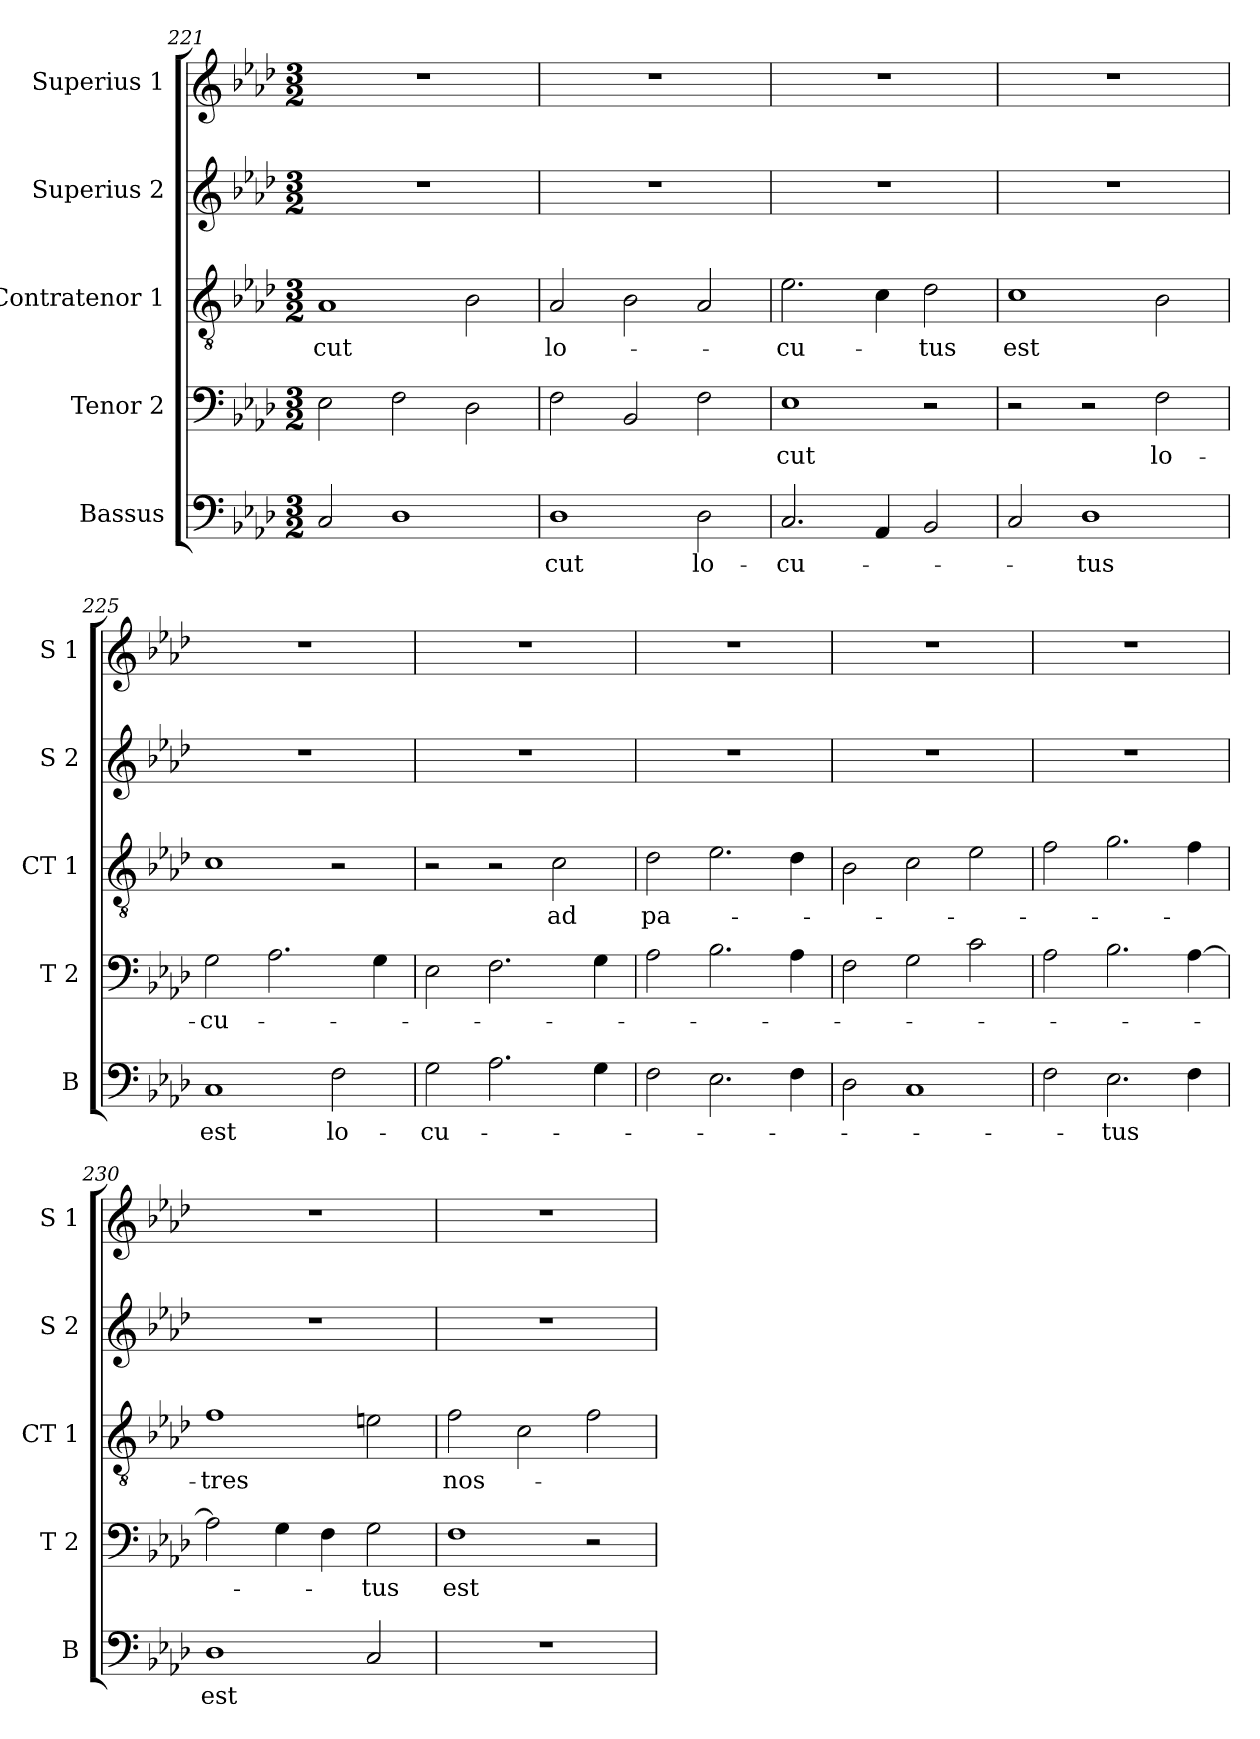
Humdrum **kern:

**kern	**text	**kern	**text	**kern	**text	**kern	**kern
*part5	*part5	*part4	*part4	*part3	*part3	*part2	*part1
*staff5	*staff5	*staff4	*staff4	*staff3	*staff3	*staff2	*staff1
*I"Bassus	*	*I"Tenor 2	*	*I"Contratenor 1	*	*I"Superius 2	*I"Superius  1
*I'B	*	*I'T 2	*	*I'CT 1	*	*I'S 2	*I'S 1
*clefF4	*	*clefF4	*	*clefGv2	*	*clefG2	*clefG2
*k[b-e-a-d-]	*	*k[b-e-a-d-]	*	*k[b-e-a-d-]	*	*k[b-e-a-d-]	*k[b-e-a-d-]
*A-:	*	*A-:	*	*A-:	*	*A-:	*A-:
*M3/2	*	*M3/2	*	*M3/2	*	*M3/2	*M3/2
=221	=221	=221	=221	=221	=221	=221	=221
!	!	!	!	!	!LO:LY:b	!	!
2C/	.	2E-\	.	1A-	-cut	1.r	1.r
1D-	.	2F\	.	.	.	.	.
.	.	2D-\	.	2B-\	.	.	.
=222	=222	=222	=222	=222	=222	=222	=222
!	!LO:LY:b	!	!	!	!LO:LY:b	!	!
1D-	-cut	2F\	.	2A-/	lo-	1.r	1.r
.	.	2BB-/	.	2B-\	.	.	.
!	!LO:LY:b	!	!	!	!	!	!
2D-\	lo-	2F\	.	2A-/	.	.	.
=223	=223	=223	=223	=223	=223	=223	=223
!	!LO:LY:b	!	!LO:LY:b	!	!LO:LY:b	!	!
2.C/	-cu-	1E-	-cut	2.e-\	-cu-	1.r	1.r
4AA-/	.	.	.	4c\	.	.	.
!	!	!	!	!	!LO:LY:b	!	!
2BB-/	.	2r	.	2d-\	-tus	.	.
=224	=224	=224	=224	=224	=224	=224	=224
!	!	!	!	!	!LO:LY:b	!	!
2C/	.	2r	.	1c	est	1.r	1.r
!	!LO:LY:b	!	!	!	!	!	!
1D-	-tus	2r	.	.	.	.	.
!	!	!	!LO:LY:b	!	!	!	!
.	.	2F\	lo-	2B-\	.	.	.
!!LO:LB:g=z
=225	=225	=225	=225	=225	=225	=225	=225
!	!LO:LY:b	!	!LO:LY:b	!	!	!	!
1C	est	2G\	-cu-	1c	.	1.r	1.r
.	.	2.A-\	.	.	.	.	.
!	!LO:LY:b	!	!	!	!	!	!
2F\	lo-	.	.	2r	.	.	.
.	.	4G\	.	.	.	.	.
=226	=226	=226	=226	=226	=226	=226	=226
!	!LO:LY:b	!	!	!	!	!	!
2G\	-cu-	2E-\	.	2r	.	1.r	1.r
2.A-\	.	2.F\	.	2r	.	.	.
!	!	!	!	!	!LO:LY:b	!	!
.	.	.	.	2c\	ad	.	.
4G\	.	4G\	.	.	.	.	.
=227	=227	=227	=227	=227	=227	=227	=227
!	!	!	!	!	!LO:LY:b	!	!
2F\	.	2A-\	.	2d-\	pa-	1.r	1.r
2.E-\	.	2.B-\	.	2.e-\	.	.	.
4F\	.	4A-\	.	4d-\	.	.	.
=228	=228	=228	=228	=228	=228	=228	=228
2D-\	.	2F\	.	2B-\	.	1.r	1.r
1C	.	2G\	.	2c\	.	.	.
.	.	2c\	.	2e-\	.	.	.
=229	=229	=229	=229	=229	=229	=229	=229
2F\	.	2A-\	.	2f\	.	1.r	1.r
!	!LO:LY:b	!	!	!	!	!	!
2.E-\	-tus	2.B-\	.	2.g\	.	.	.
4F\	.	[4A-\	.	4f\	.	.	.
!!LO:LB:g=z
=230	=230	=230	=230	=230	=230	=230	=230
!	!LO:LY:b	!	!	!	!LO:LY:b	!	!
1D-	est	2A-\]	.	1f	-tres	1.r	1.r
.	.	4G\	.	.	.	.	.
.	.	4F\	.	.	.	.	.
!	!	!	!LO:LY:b	!	!	!	!
2C/	.	2G\	-tus	2en\	.	.	.
=231	=231	=231	=231	=231	=231	=231	=231
!	!	!	!LO:LY:b	!	!LO:LY:b	!	!
1.r	.	1F	est	2f\	nos-	1.r	1.r
.	.	.	.	2c\	.	.	.
.	.	2r	.	2f\	.	.	.
=	=	=	=	=	=	=	=
*-	*-	*-	*-	*-	*-	*-	*-
